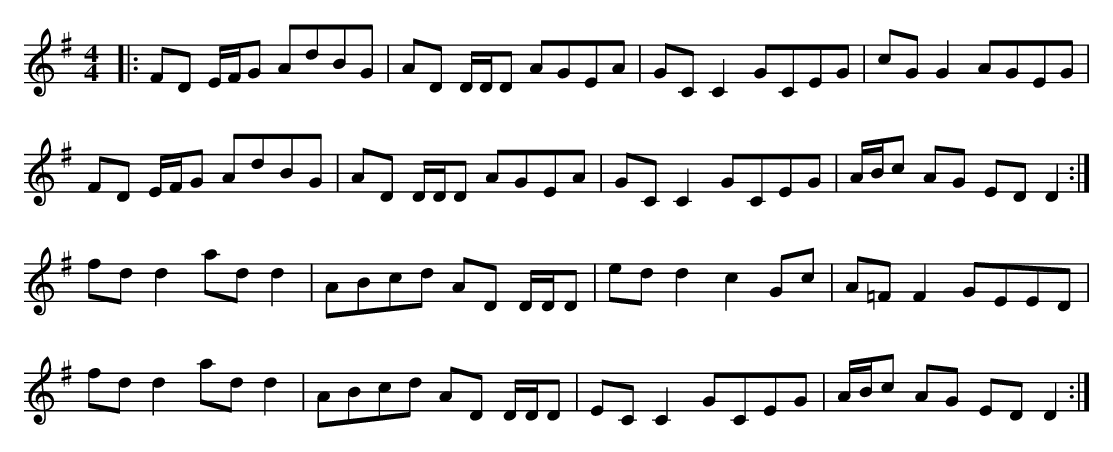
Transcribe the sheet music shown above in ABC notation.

X:1
M:4/4
K:Ador
|:FD E/F/G AdBG|AD D/D/D AGEA|GC C2 GCEG|cG G2 AGEG|
FD E/F/G AdBG|AD D/D/D AGEA|GC C2 GCEG|A/B/c AG ED D2:|
fd d2 ad d2|ABcd AD D/D/D|ed d2 c2 Gc|A=F F2 GEED|
fd d2 ad d2|ABcd AD D/D/D|EC C2 GCEG|A/B/c AG ED D2:|
